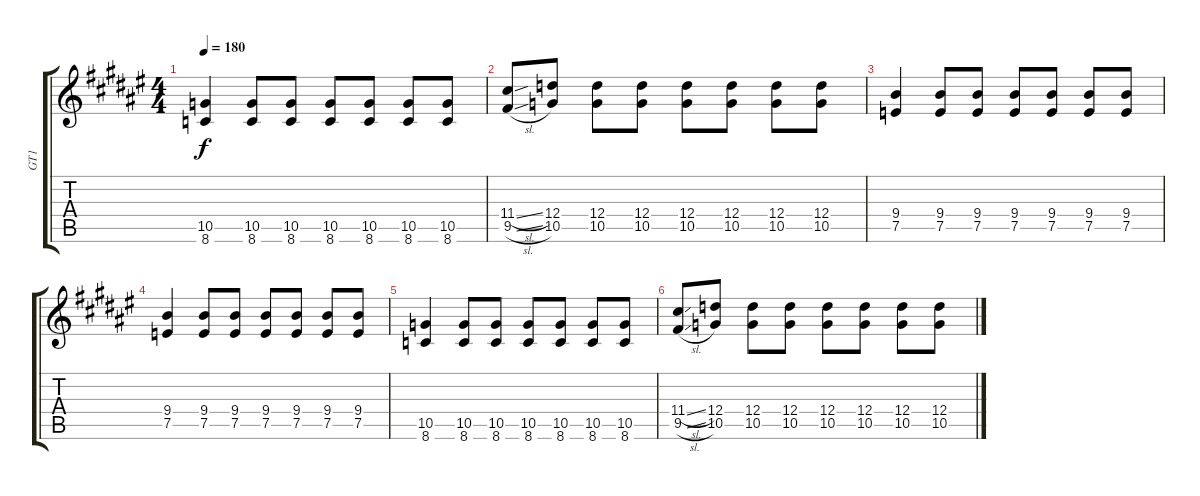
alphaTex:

\track ("GT1" "GT1") {instrument overdrivenguitar}
\staff {score tabs}
\tuning (E4 B3 G3 D3 A2 E2) {hide}
\ts (4 4)
\tempo 180
\clef g2
\ks f#
(10.5 8.6).4{dy f} (10.5 8.6).8 (10.5 8.6).8 (10.5 8.6).8 (10.5 8.6).8 (10.5 8.6).8 (10.5 8.6).8 |
(11.4{sl} 9.5{sl}).8 (12.4 10.5).8 (12.4 10.5).8 (12.4 10.5).8 (12.4 10.5).8 (12.4 10.5).8 (12.4 10.5).8 (12.4 10.5).8 |
(9.4 7.5).4 (9.4 7.5).8 (9.4 7.5).8 (9.4 7.5).8 (9.4 7.5).8 (9.4 7.5).8 (9.4 7.5).8 |
(9.4 7.5).4 (9.4 7.5).8 (9.4 7.5).8 (9.4 7.5).8 (9.4 7.5).8 (9.4 7.5).8 (9.4 7.5).8 |
(10.5 8.6).4 (10.5 8.6).8 (10.5 8.6).8 (10.5 8.6).8 (10.5 8.6).8 (10.5 8.6).8 (10.5 8.6).8 |
(11.4{sl} 9.5{sl}).8 (12.4 10.5).8 (12.4 10.5).8 (12.4 10.5).8 (12.4 10.5).8 (12.4 10.5).8 (12.4 10.5).8 (12.4 10.5).8
